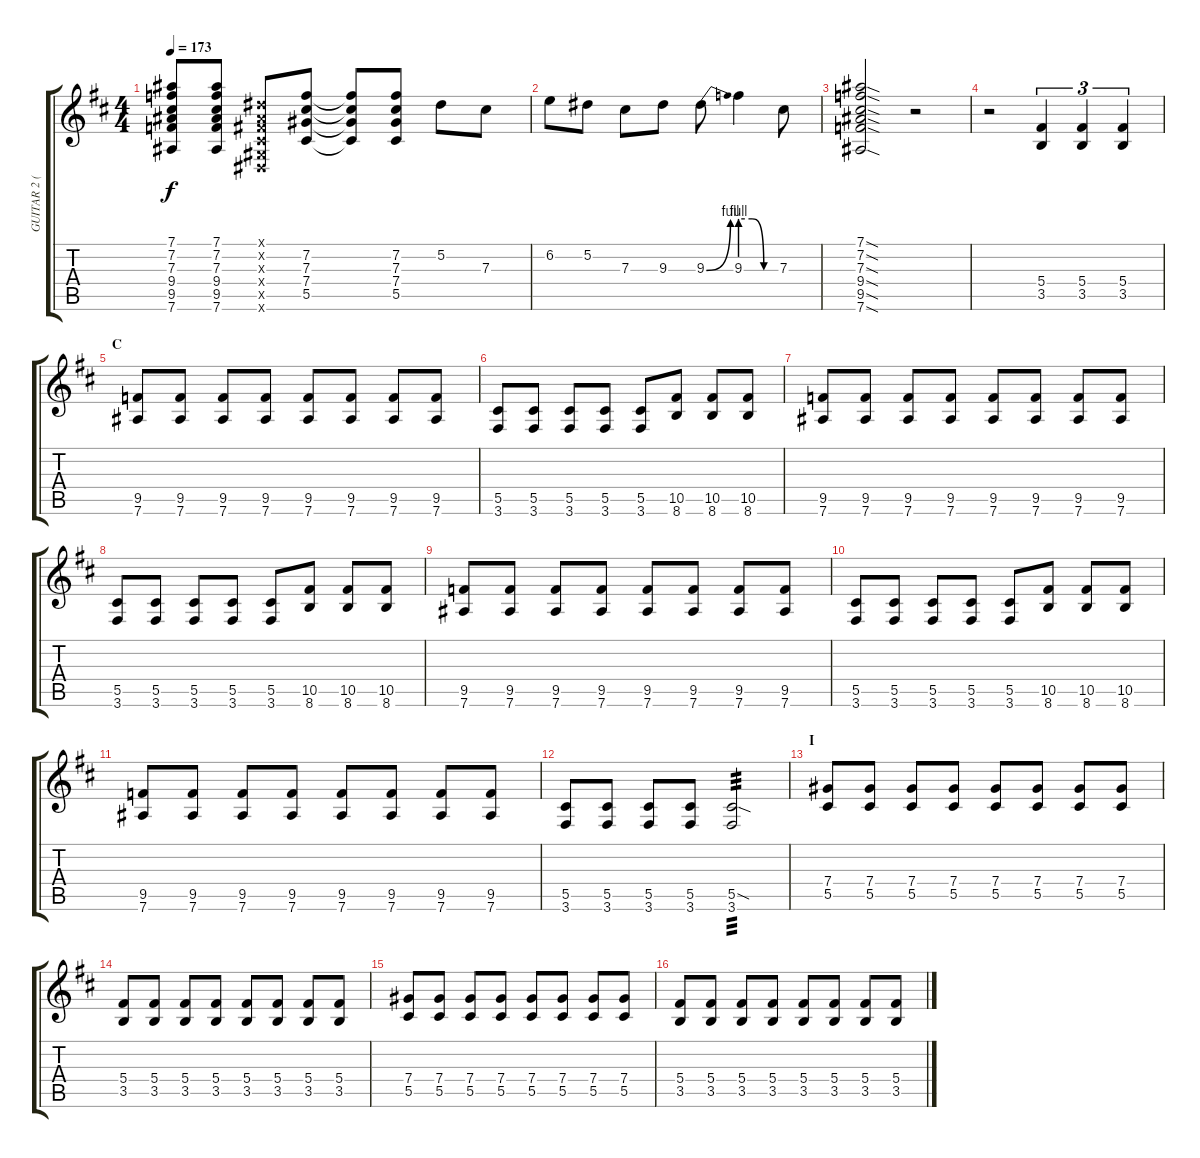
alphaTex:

\track ("GUITAR 2 (LEFT)" "GUITAR 2 (") {instrument distortionguitar}
\staff {score tabs}
\tuning (Eb4 Bb3 Gb3 Db3 Ab2 Eb2) {hide}
\ts (4 4)
\tempo 173
\clef g2
\ks bminor
(7.1 7.2 7.3 9.4 9.5 7.6).8{dy f} (7.1 7.2 7.3 9.4 9.5 7.6).8 (0.1{x} 0.2{x} 0.3{x} 0.4{x} 0.5{x} 0.6{x}).8 (7.2 7.3 7.4 5.5).8 (7.2{t} 7.3{t} 7.4{t} 5.5{t}).8 (7.2 7.3 7.4 5.5).8 5.2.8 7.3.8 |
6.2.8 5.2.8 7.3.8 9.3.8 9.3{be (bend 0 0 60 4)}.8 9.3{be (custom 0 4 20 4 40 0 60 0)}.4 7.3.8 |
(7.1{sod} 7.2{sod} 7.3{sod} 9.4{sod} 9.5{sod} 7.6{sod}).2 r.2 |
r.2 (5.4 3.5).4{tu (3 2)} (5.4 3.5).4{tu (3 2)} (5.4 3.5).4{tu (3 2)} |
\section ("" "C")
(9.5 7.6).8 (9.5 7.6).8 (9.5 7.6).8 (9.5 7.6).8 (9.5 7.6).8 (9.5 7.6).8 (9.5 7.6).8 (9.5 7.6).8 |
(5.5 3.6).8 (5.5 3.6).8 (5.5 3.6).8 (5.5 3.6).8 (5.5 3.6).8 (10.5 8.6).8 (10.5 8.6).8 (10.5 8.6).8 |
(9.5 7.6).8 (9.5 7.6).8 (9.5 7.6).8 (9.5 7.6).8 (9.5 7.6).8 (9.5 7.6).8 (9.5 7.6).8 (9.5 7.6).8 |
(5.5 3.6).8 (5.5 3.6).8 (5.5 3.6).8 (5.5 3.6).8 (5.5 3.6).8 (10.5 8.6).8 (10.5 8.6).8 (10.5 8.6).8 |
(9.5 7.6).8 (9.5 7.6).8 (9.5 7.6).8 (9.5 7.6).8 (9.5 7.6).8 (9.5 7.6).8 (9.5 7.6).8 (9.5 7.6).8 |
(5.5 3.6).8 (5.5 3.6).8 (5.5 3.6).8 (5.5 3.6).8 (5.5 3.6).8 (10.5 8.6).8 (10.5 8.6).8 (10.5 8.6).8 |
(9.5 7.6).8 (9.5 7.6).8 (9.5 7.6).8 (9.5 7.6).8 (9.5 7.6).8 (9.5 7.6).8 (9.5 7.6).8 (9.5 7.6).8 |
(5.5 3.6).8 (5.5 3.6).8 (5.5 3.6).8 (5.5 3.6).8 (5.5{sod} 3.6).2{tp 3} |
\section ("" "I")
(7.4 5.5).8 (7.4 5.5).8 (7.4 5.5).8 (7.4 5.5).8 (7.4 5.5).8 (7.4 5.5).8 (7.4 5.5).8 (7.4 5.5).8 |
(5.4 3.5).8 (5.4 3.5).8 (5.4 3.5).8 (5.4 3.5).8 (5.4 3.5).8 (5.4 3.5).8 (5.4 3.5).8 (5.4 3.5).8 |
(7.4 5.5).8 (7.4 5.5).8 (7.4 5.5).8 (7.4 5.5).8 (7.4 5.5).8 (7.4 5.5).8 (7.4 5.5).8 (7.4 5.5).8 |
(5.4 3.5).8 (5.4 3.5).8 (5.4 3.5).8 (5.4 3.5).8 (5.4 3.5).8 (5.4 3.5).8 (5.4 3.5).8 (5.4 3.5).8
